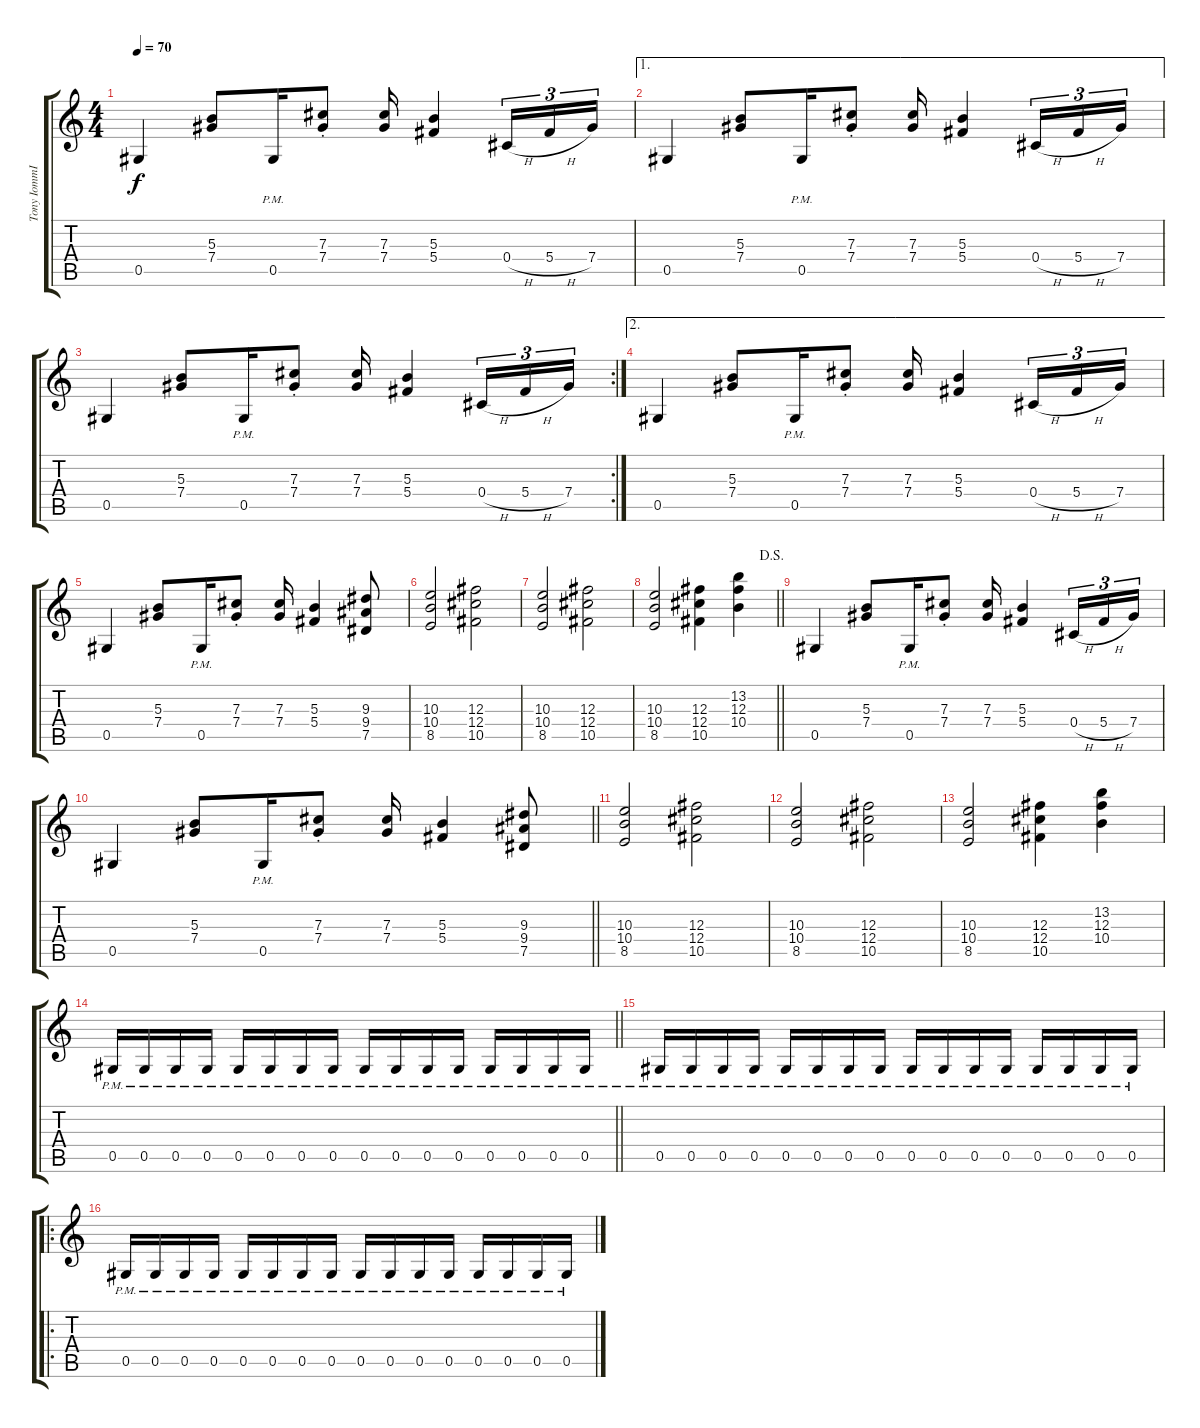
\track ("Tony IommI 2" "Tony IommI") {instrument distortionguitar}
\staff {score tabs}
\tuning (Eb4 Bb3 Gb3 Db3 Ab2 Eb2) {hide}
\ts (4 4)
\tempo 70
\clef g2
\ks c
0.5.4{dy f} (5.3 7.4).8 0.5{pm}.16 (7.3{st} 7.4{st}).8 (7.3 7.4).16 (5.3 5.4).4 0.4{h}.16{tu (3 2)} 5.4{h}.16{tu (3 2)} 7.4.16{tu (3 2)} |
\ae 1
0.5.4 (5.3 7.4).8 0.5{pm}.16 (7.3{st} 7.4{st}).8 (7.3 7.4).16 (5.3 5.4).4 0.4{h}.16{tu (3 2)} 5.4{h}.16{tu (3 2)} 7.4.16{tu (3 2)} |
\rc 2
0.5.4 (5.3 7.4).8 0.5{pm}.16 (7.3{st} 7.4{st}).8 (7.3 7.4).16 (5.3 5.4).4 0.4{h}.16{tu (3 2)} 5.4{h}.16{tu (3 2)} 7.4.16{tu (3 2)} |
\ae 2
0.5.4 (5.3 7.4).8 0.5{pm}.16 (7.3{st} 7.4{st}).8 (7.3 7.4).16 (5.3 5.4).4 0.4{h}.16{tu (3 2)} 5.4{h}.16{tu (3 2)} 7.4.16{tu (3 2)} |
0.5.4 (5.3 7.4).8 0.5{pm}.16 (7.3{st} 7.4{st}).8 (7.3 7.4).16 (5.3 5.4).4 (9.3 9.4 7.5).8 |
(10.3 10.4 8.5).2 (12.3 12.4 10.5).2 |
(10.3 10.4 8.5).2 (12.3 12.4 10.5).2 |
\jump dalsegno
\barLineRight lightlight
(10.3 10.4 8.5).2 (12.3 12.4 10.5).4 (13.2 12.3 10.4).4 |
0.5.4 (5.3 7.4).8 0.5{pm}.16 (7.3{st} 7.4{st}).8 (7.3 7.4).16 (5.3 5.4).4 0.4{h}.16{tu (3 2)} 5.4{h}.16{tu (3 2)} 7.4.16{tu (3 2)} |
\barLineRight lightlight
0.5.4 (5.3 7.4).8 0.5{pm}.16 (7.3{st} 7.4{st}).8 (7.3 7.4).16 (5.3 5.4).4 (9.3 9.4 7.5).8 |
(10.3 10.4 8.5).2 (12.3 12.4 10.5).2 |
(10.3 10.4 8.5).2 (12.3 12.4 10.5).2 |
(10.3 10.4 8.5).2 (12.3 12.4 10.5).4 (13.2 12.3 10.4).4 |
\barLineRight lightlight
0.5{pm}.16 0.5{pm}.16 0.5{pm}.16 0.5{pm}.16 0.5{pm}.16 0.5{pm}.16 0.5{pm}.16 0.5{pm}.16 0.5{pm}.16 0.5{pm}.16 0.5{pm}.16 0.5{pm}.16 0.5{pm}.16 0.5{pm}.16 0.5{pm}.16 0.5{pm}.16 |
0.5{pm}.16 0.5{pm}.16 0.5{pm}.16 0.5{pm}.16 0.5{pm}.16 0.5{pm}.16 0.5{pm}.16 0.5{pm}.16 0.5{pm}.16 0.5{pm}.16 0.5{pm}.16 0.5{pm}.16 0.5{pm}.16 0.5{pm}.16 0.5{pm}.16 0.5{pm}.16 |
\ro
0.5{pm}.16 0.5{pm}.16 0.5{pm}.16 0.5{pm}.16 0.5{pm}.16 0.5{pm}.16 0.5{pm}.16 0.5{pm}.16 0.5{pm}.16 0.5{pm}.16 0.5{pm}.16 0.5{pm}.16 0.5{pm}.16 0.5{pm}.16 0.5{pm}.16 0.5{pm}.16
